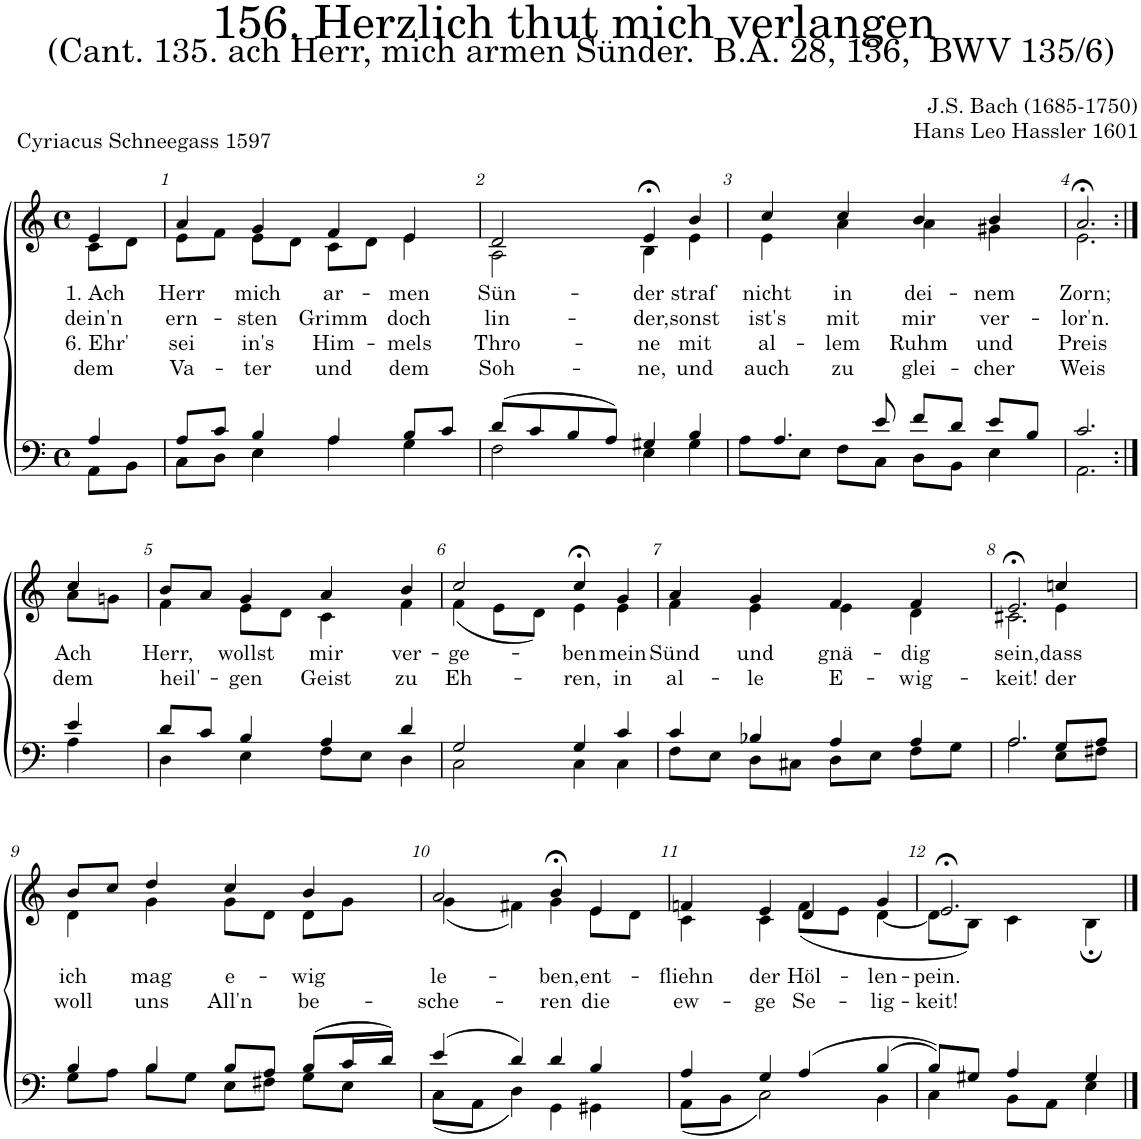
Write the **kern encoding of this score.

**kern	**kern	**text	**text	**text	**text
*part2	*part1	*part1	*part1	*part1	*part1
*staff2	*staff1	*staff1	*staff1	*staff1	*staff1
*I"Tenor/Bass	*I"Soprano/Alto	*	*	*	*
*clefF4	*clefG2	*	*	*	*
*k[]	*k[]	*	*	*	*
*M4/4	*M4/4	*	*	*	*
*met(c)	*met(c)	*	*	*	*
=	=	=	=	=	=
*^	*	*	*	*	*
!	!	!	!LO:LY:b	!LO:LY:b	!LO:LY:b	!LO:LY:b
*	*	*^	*	*	*	*
4A/	8AA\L	4e/	8c\L	1. Ach	dein'n	6. Ehr'	dem
.	8BB\J	.	8d\J	.	.	.	.
=1	=1	=1	=1	=1	=1	=1	=1
!	!	!	!	!LO:LY:b	!LO:LY:b	!LO:LY:b	!LO:LY:b
8A/L	8C\L	4a/	8e\L	Herr	ern-	sei	Va-
8c/J	8D\J	.	8f\J	.	.	.	.
!	!	!	!	!LO:LY:b	!LO:LY:b	!LO:LY:b	!LO:LY:b
4B/	4E\	4g/	8e\L	mich	-sten	in's	-ter
.	.	.	8d\J	.	.	.	.
!	!	!	!	!LO:LY:b	!LO:LY:b	!LO:LY:b	!LO:LY:b
4A/	4A\	4f/	8c\L	ar-	Grimm	Him-	und
.	.	.	8d\J	.	.	.	.
!	!	!	!	!LO:LY:b	!LO:LY:b	!LO:LY:b	!LO:LY:b
8B/L	4G\	4e/	4e\	-men	doch	-mels	dem
8c/J	.	.	.	.	.	.	.
=2	=2	=2	=2	=2	=2	=2	=2
!	!	!	!	!LO:LY:b	!LO:LY:b	!LO:LY:b	!LO:LY:b
(8d/L	2F\	2d/	2A\	Sün-	lin-	Thro-	Soh-
8c/	.	.	.	.	.	.	.
8B/	.	.	.	.	.	.	.
8A/J)	.	.	.	.	.	.	.
!	!	!	!	!LO:LY:b	!LO:LY:b	!LO:LY:b	!LO:LY:b
4G#X/	4E\	4e;<,/	4B\	-der	-der,	-ne	-ne,
!	!	!	!	!LO:LY:b	!LO:LY:b	!LO:LY:b	!LO:LY:b
4B/	4G#\	4b/	4e\	straf	sonst	mit	und
=3	=3	=3	=3	=3	=3	=3	=3
!	!	!	!	!LO:LY:b	!LO:LY:b	!LO:LY:b	!LO:LY:b
4.A/	8A\L	4cc/	4e\	nicht	ist's	al-	auch
.	8E\J	.	.	.	.	.	.
!	!	!	!	!LO:LY:b	!LO:LY:b	!LO:LY:b	!LO:LY:b
.	8F\L	4cc/	4a\	in	mit	-lem	zu
8e/	8C\J	.	.	.	.	.	.
!	!	!	!	!LO:LY:b	!LO:LY:b	!LO:LY:b	!LO:LY:b
8f/L	8D\L	4b/	4a\	dei-	mir	Ruhm	glei-
8d/J	8BB\J	.	.	.	.	.	.
!	!	!	!	!LO:LY:b	!LO:LY:b	!LO:LY:b	!LO:LY:b
8e/L	4E\	4b/	4g#X\	-nem	ver-	und	-cher
8B/J	.	.	.	.	.	.	.
=4	=4	=4	=4	=4	=4	=4	=4
!	!	!	!	!LO:LY:b	!LO:LY:b	!LO:LY:b	!LO:LY:b
2.c/	2.AA\	2.a;<,/	2.e\	Zorn;	-lor'n.	Preis	Weis
!!LO:LB:g=z	!!
=4X1:|!	=4X1:|!	=4X1:|!	=4X1:|!	=4X1:|!	=4X1:|!	=4X1:|!	=4X1:|!
!	!	!	!	!LO:LY:b	!LO:LY:b	!	!
4e/	4A\	4cc;</	8a\L	Ach	dem	.	.
.	.	.	8gn\J	.	.	.	.
=5	=5	=5	=5	=5	=5	=5	=5
!	!	!	!	!LO:LY:b	!LO:LY:b	!	!
8d/L	4D\	8b/L	4f\	Herr,	heil'-	.	.
8c/J	.	8a/J	.	.	.	.	.
!	!	!	!	!LO:LY:b	!LO:LY:b	!	!
4B/	4E\	4g/	8e\L	wollst	-gen	.	.
.	.	.	8d\J	.	.	.	.
!	!	!	!	!LO:LY:b	!LO:LY:b	!	!
4A/	8F\L	4a/	4c\	mir	Geist	.	.
.	8E\J	.	.	.	.	.	.
!	!	!	!	!LO:LY:b	!LO:LY:b	!	!
4d/	4D\	4b/	4f\	ver-	zu	.	.
=6	=6	=6	=6	=6	=6	=6	=6
!	!	!	!	!LO:LY:b	!LO:LY:b	!	!
2G/	2C\	2cc;</	(4f\	-ge-	Eh-	.	.
.	.	.	8e\L	.	.	.	.
.	.	.	8d\J)	.	.	.	.
!	!	!	!	!LO:LY:b	!LO:LY:b	!	!
4G/	4C\	4cc;<,/	4e\	-ben	-ren,	.	.
!	!	!	!	!LO:LY:b	!LO:LY:b	!	!
4c/	4C\	4g/	4e\	mein	in	.	.
=7	=7	=7	=7	=7	=7	=7	=7
!	!	!	!	!LO:LY:b	!LO:LY:b	!	!
4c/	8F\L	4a/	4f\	Sünd	al-	.	.
.	8E\J	.	.	.	.	.	.
!	!	!	!	!LO:LY:b	!LO:LY:b	!	!
4B-X/	8D\L	4g/	4e\	und	-le	.	.
.	8C#X\J	.	.	.	.	.	.
!	!	!	!	!LO:LY:b	!LO:LY:b	!	!
4A/	8D\L	4f/	4e\	gnä-	E-	.	.
.	8E\J	.	.	.	.	.	.
!	!	!	!	!LO:LY:b	!LO:LY:b	!	!
4A/	8F\L	4f/	4d\	-dig	-wig-	.	.
.	8G\J	.	.	.	.	.	.
=8	=8	=8	=8	=8	=8	=8	=8
!	!	!	!	!LO:LY:b	!LO:LY:b	!	!
2.A/	2.A\	2.e;<,/	2.c#X\	sein,	-keit!	.	.
!	!	!	!	!LO:LY:b	!LO:LY:b	!	!
8G/L	8E\L	4ccn/	4e\	dass	der	.	.
8A/J	8F#X\J	.	.	.	.	.	.
!!LO:LB:g=z	!!
=9	=9	=9	=9	=9	=9	=9	=9
!	!	!	!	!LO:LY:b	!LO:LY:b	!	!
4B/	8G\L	8b/L	4d\	ich	woll	.	.
.	8A\J	8cc/J	.	.	.	.	.
!	!	!	!	!LO:LY:b	!LO:LY:b	!	!
4B/	8B\L	4dd/	4g\	mag	uns	.	.
.	8G\J	.	.	.	.	.	.
!	!	!	!	!LO:LY:b	!LO:LY:b	!	!
8B/L	8E\L	4cc/	8g\L	e-	All'n	.	.
8A/J	8F#X\J	.	8d\J	.	.	.	.
!	!	!	!	!LO:LY:b	!LO:LY:b	!	!
(8B/L	8G\L	4b/	8d\L	-wig	be-	.	.
16c/L	8E\J	.	8g\J	.	.	.	.
16d/JJ)	.	.	.	.	.	.	.
=10	=10	=10	=10	=10	=10	=10	=10
!	!	!	!	!LO:LY:b	!LO:LY:b	!	!
(4e/	(8C\L	2a/	(4g\	le-	-sche-	.	.
.	8AA\J	.	.	.	.	.	.
4d/)	4D\)	.	4f#X\)	.	.	.	.
!	!	!	!	!LO:LY:b	!LO:LY:b	!	!
4d/	4GG\	4b;<,/	4g\	-ben,	-ren	.	.
!	!	!	!	!LO:LY:b	!LO:LY:b	!	!
4B/	4GG#X\	4e/	8e\L	ent-	die	.	.
.	.	.	8d\J	.	.	.	.
=11	=11	=11	=11	=11	=11	=11	=11
!	!	!	!	!LO:LY:b	!LO:LY:b	!	!
4A/	(8AA\L	4fn/	4c\	-fliehn	ew-	.	.
.	8BB\J	.	.	.	.	.	.
!	!	!	!	!LO:LY:b	!LO:LY:b	!	!
4G/	2C\)	4e/	4c\	der	-ge	.	.
!	!	!	!	!LO:LY:b	!LO:LY:b	!	!
(4A/	.	4d/	(8f\L	Höl-	Se-	.	.
.	.	.	8e\J	.	.	.	.
!	!	!	!	!LO:LY:b	!LO:LY:b	!	!
(4B/	4BB\	4g/	[4d\	-len-	-lig-	.	.
=12	=12	=12	=12	=12	=12	=12	=12
!	!	!	!	!LO:LY:b	!LO:LY:b	!	!
8B/L))	4C\	2.e;</	8d\L]	-pein.	-keit!	.	.
8G#X/J	.	.	8B\J)	.	.	.	.
4A/	8BB\L	.	4c\	.	.	.	.
.	8AA\J	.	.	.	.	.	.
4G#/	4E\	.	4B;\	.	.	.	.
*v	*v	*	*	*	*	*	*
*	*v	*v	*	*	*	*
==	==	==	==	==	==
*-	*-	*-	*-	*-	*-
